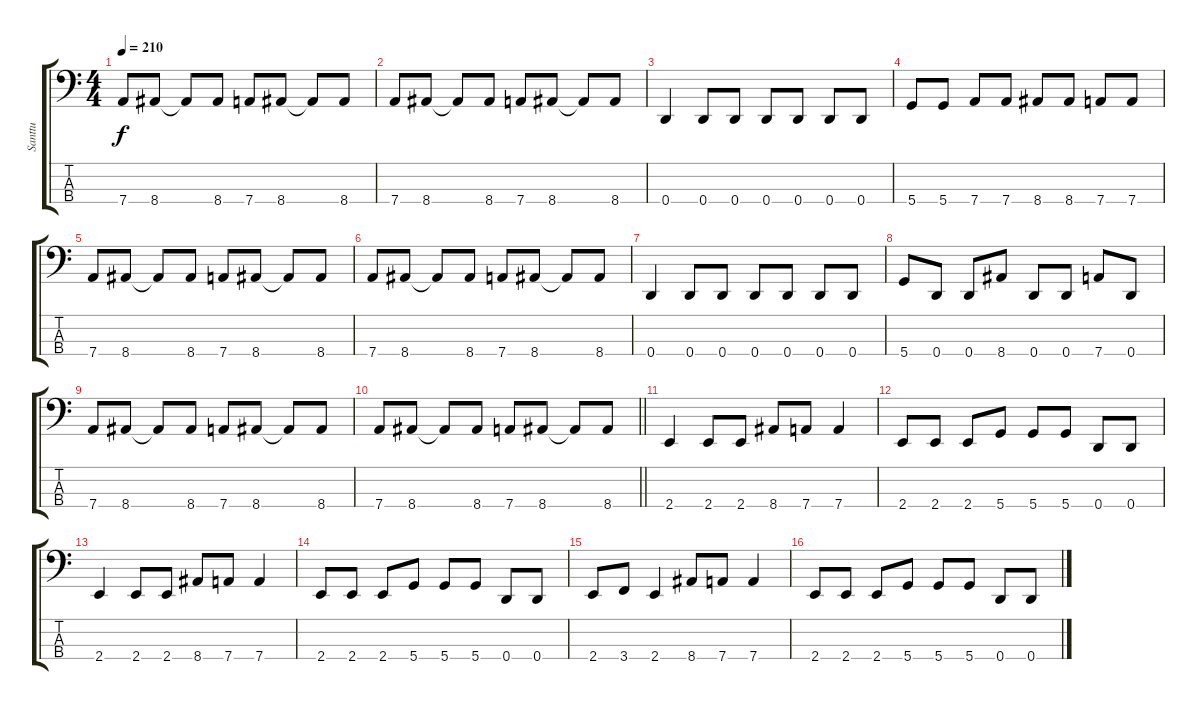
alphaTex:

\track ("Santtu" "Santtu") {instrument electricbassfinger}
\staff {score tabs}
\tuning (G2 D2 A1 D1) {hide}
\ts (4 4)
\tempo 210
\clef f4
\ks c
7.4.8{dy f} 8.4.8 8.4{t}.8 8.4.8 7.4.8 8.4.8 8.4{t}.8 8.4.8 |
7.4.8 8.4.8 8.4{t}.8 8.4.8 7.4.8 8.4.8 8.4{t}.8 8.4.8 |
0.4.4 0.4.8 0.4.8 0.4.8 0.4.8 0.4.8 0.4.8 |
5.4.8 5.4.8 7.4.8 7.4.8 8.4.8 8.4.8 7.4.8 7.4.8 |
7.4.8 8.4.8 8.4{t}.8 8.4.8 7.4.8 8.4.8 8.4{t}.8 8.4.8 |
7.4.8 8.4.8 8.4{t}.8 8.4.8 7.4.8 8.4.8 8.4{t}.8 8.4.8 |
0.4.4 0.4.8 0.4.8 0.4.8 0.4.8 0.4.8 0.4.8 |
5.4.8 0.4.8 0.4.8 8.4.8 0.4.8 0.4.8 7.4.8 0.4.8 |
7.4.8 8.4.8 8.4{t}.8 8.4.8 7.4.8 8.4.8 8.4{t}.8 8.4.8 |
\barLineRight lightlight
7.4.8 8.4.8 8.4{t}.8 8.4.8 7.4.8 8.4.8 8.4{t}.8 8.4.8 |
2.4.4 2.4.8 2.4.8 8.4.8 7.4.8 7.4.4 |
2.4.8 2.4.8 2.4.8 5.4.8 5.4.8 5.4.8 0.4.8 0.4.8 |
2.4.4 2.4.8 2.4.8 8.4.8 7.4.8 7.4.4 |
2.4.8 2.4.8 2.4.8 5.4.8 5.4.8 5.4.8 0.4.8 0.4.8 |
2.4.8 3.4.8 2.4.4 8.4.8 7.4.8 7.4.4 |
2.4.8 2.4.8 2.4.8 5.4.8 5.4.8 5.4.8 0.4.8 0.4.8
